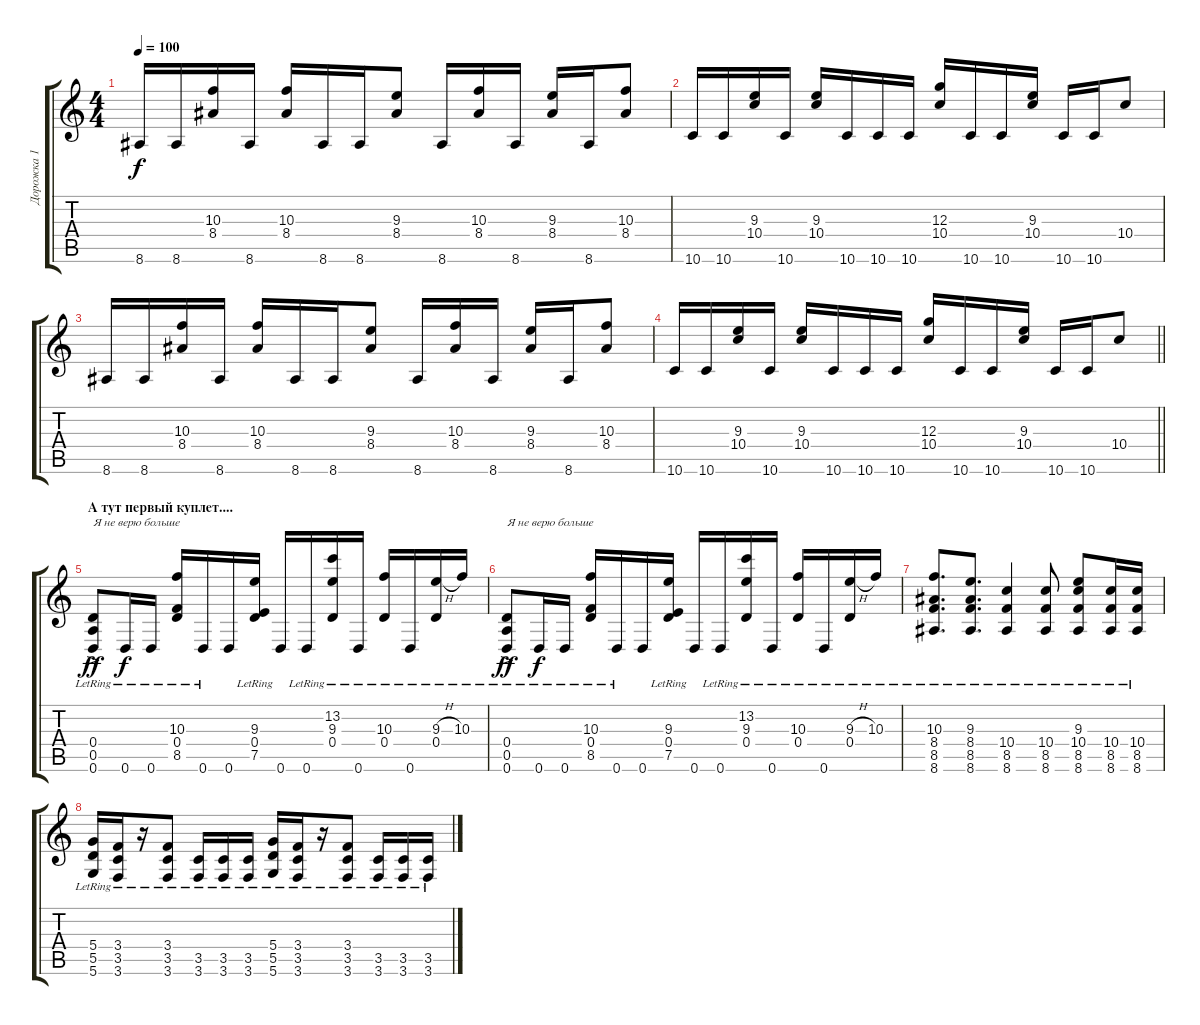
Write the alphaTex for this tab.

\track ("Дорожка 1" "Дорожка 1") {instrument distortionguitar}
\staff {score tabs}
\tuning (E4 B3 G3 D3 A2 D2) {hide}
\ts (4 4)
\tempo 100
\clef g2
\ks c
8.6.16{dy f} 8.6.16 (10.3 8.4).16 8.6.16 (10.3 8.4).16 8.6.16 8.6.16 (9.3 8.4).8 8.6.16 (10.3 8.4).16 8.6.16 (9.3 8.4).16 8.6.16 (10.3 8.4).8 |
10.6.16 10.6.16 (9.3 10.4).16 10.6.16 (9.3 10.4).16 10.6.16 10.6.16 10.6.16 (12.3 10.4).16 10.6.16 10.6.16 (9.3 10.4).16 10.6.16 10.6.16 10.4.8 |
8.6.16 8.6.16 (10.3 8.4).16 8.6.16 (10.3 8.4).16 8.6.16 8.6.16 (9.3 8.4).8 8.6.16 (10.3 8.4).16 8.6.16 (9.3 8.4).16 8.6.16 (10.3 8.4).8 |
\barLineRight lightlight
10.6.16 10.6.16 (9.3 10.4).16 10.6.16 (9.3 10.4).16 10.6.16 10.6.16 10.6.16 (12.3 10.4).16 10.6.16 10.6.16 (9.3 10.4).16 10.6.16 10.6.16 10.4.8 |
\section ("" "А тут первый куплет....")
(0.4{ac lr} 0.5{lr} 0.6{lr}).8{txt "Я не верю больше" dy ff} 0.6{lr}.16{dy f} 0.6{lr}.16 (10.3{lr} 0.4{lr} 8.5{lr}).16 0.6{lr}.16 0.6.16 (9.3{lr} 0.4{lr} 7.5{lr}).16 0.6.16 0.6{lr}.16 (13.2{lr} 9.3{lr} 0.4{lr}).16 0.6{lr}.16 (10.3{lr} 0.4{lr}).16 0.6{lr}.16 (9.3{h lr} 0.4{lr}).16 10.3{lr}.16 |
(0.4{ac lr} 0.5{lr} 0.6{lr}).8{txt "Я не верю больше" dy ff} 0.6{lr}.16{dy f} 0.6{lr}.16 (10.3{lr} 0.4{lr} 8.5{lr}).16 0.6{lr}.16 0.6.16 (9.3{lr} 0.4{lr} 7.5{lr}).16 0.6.16 0.6{lr}.16 (13.2{lr} 9.3{lr} 0.4{lr}).16 0.6{lr}.16 (10.3{lr} 0.4{lr}).16 0.6{lr}.16 (9.3{h lr} 0.4{lr}).16 10.3{lr}.16 |
(10.3{lr} 8.4{lr} 8.5 8.6{lr}).8{d} (9.3{lr} 8.4{lr} 8.5 8.6{lr}).8{d} (10.4{lr} 8.5 8.6{lr}).4 (10.4{lr} 8.5{lr} 8.6{lr}).8 (9.3 10.4{lr} 8.5{lr} 8.6{lr}).8 (10.4{lr} 8.5{lr} 8.6{lr}).16 (10.4{lr} 8.5{lr} 8.6{lr}).16 |
(5.4{lr} 5.5{lr} 5.6{lr}).16 (3.4{lr} 3.5{lr} 3.6{lr}).16 r.16 (3.4{lr} 3.5{lr} 3.6{lr}).8 (3.5{lr} 3.6{lr}).16 (3.5{lr} 3.6{lr}).16 (3.5{lr} 3.6{lr}).16 (5.4{lr} 5.5{lr} 5.6{lr}).16 (3.4{lr} 3.5{lr} 3.6{lr}).16 r.16 (3.4{lr} 3.5{lr} 3.6{lr}).8 (3.5{lr} 3.6{lr}).16 (3.5{lr} 3.6{lr}).16 (3.5{lr} 3.6{lr}).16
